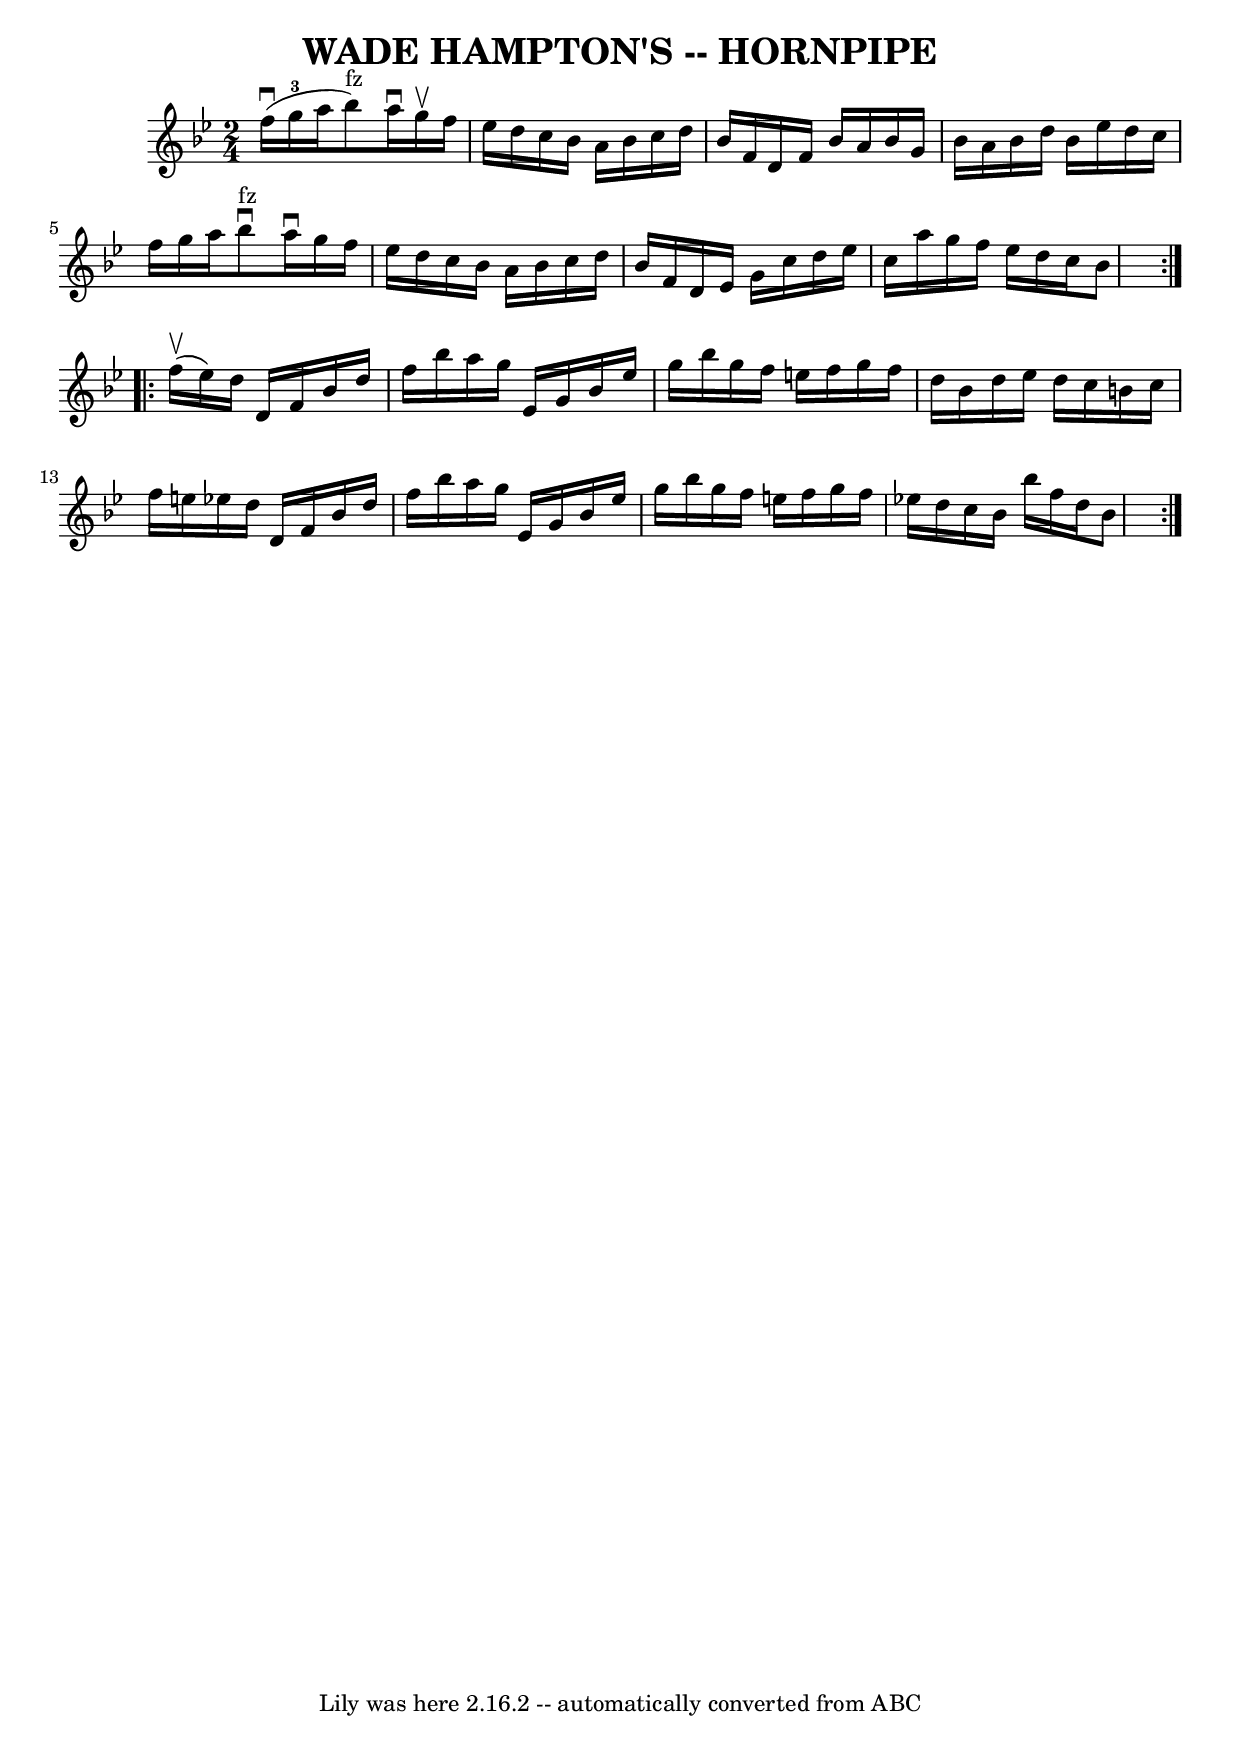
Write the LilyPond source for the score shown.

\version "2.16.2"
\include "Mammoth.ily"
\header {
  %% book = "Ryan's Mammoth Collection of Fiddle Tunes"
  crossRefNumber = "1"
  footnotes = ""
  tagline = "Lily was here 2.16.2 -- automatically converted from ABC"
  title = "WADE HAMPTON'S -- HORNPIPE"

}
voicedefault =  {



  \repeat volta 2 {

    \time 2/4 
    \key bes \major f''16 (^\downbow g''16-3 a''16        
    |
    bes''8^"fz") a''16^\downbow g''16^\upbow f''16    
    ees''16 d''16 c''16    |
    bes'16 a'16 bes'16 c''16    
    d''16 bes'16 f'16 d'16    |
    f'16 bes'16 a'16 bes'16  
    g'16 bes'16 a'16 bes'16    |
    d''16 bes'16 ees''16    
    d''16 c''16 f''16 g''16 a''16    |
    |
    bes''8 
    ^"fz"^\downbow a''16^\downbow g''16 f''16 ees''16 d''16 c''16  
    |
    bes'16 a'16 bes'16 c''16 d''16 bes'16 f'16    
    d'16    |
    ees'16 g'16 c''16 d''16 ees''16 c''16    
    a''16 g''16    |
    f''16 ees''16 d''16 c''16 bes'8    
  }   
  
  \repeat volta 2 {
    f''16 (^\upbow ees''16)       |
    d''16    
    d'16 f'16 bes'16 d''16 f''16 bes''16 a''16    |
    
    g''16 ees'16 g'16 bes'16 ees''16 g''16 bes''16 g''16    
    |
    f''16 e''16 f''16 g''16 f''16 d''16 bes'16    
    d''16    |
    ees''16 d''16 c''16 b'16 c''16 f''16    
    e''16 ees''!16    |
    |
    d''16 d'16 f'16 bes'16    
    d''16 f''16 bes''16 a''16    |
    g''16 ees'16 g'16    
    bes'16 ees''16 g''16 bes''16 g''16    |
    f''16 e''16    
    f''16 g''16 f''16 ees''!16 d''16 c''16    |
    bes'16    
    bes''16 f''16 d''16 bes'8    
  }   

}

\score{
  <<

    \context Staff="default"
    {
      \voicedefault 
      
    }

  >>
  \layout {
    
  }
  \midi {
  }

}
